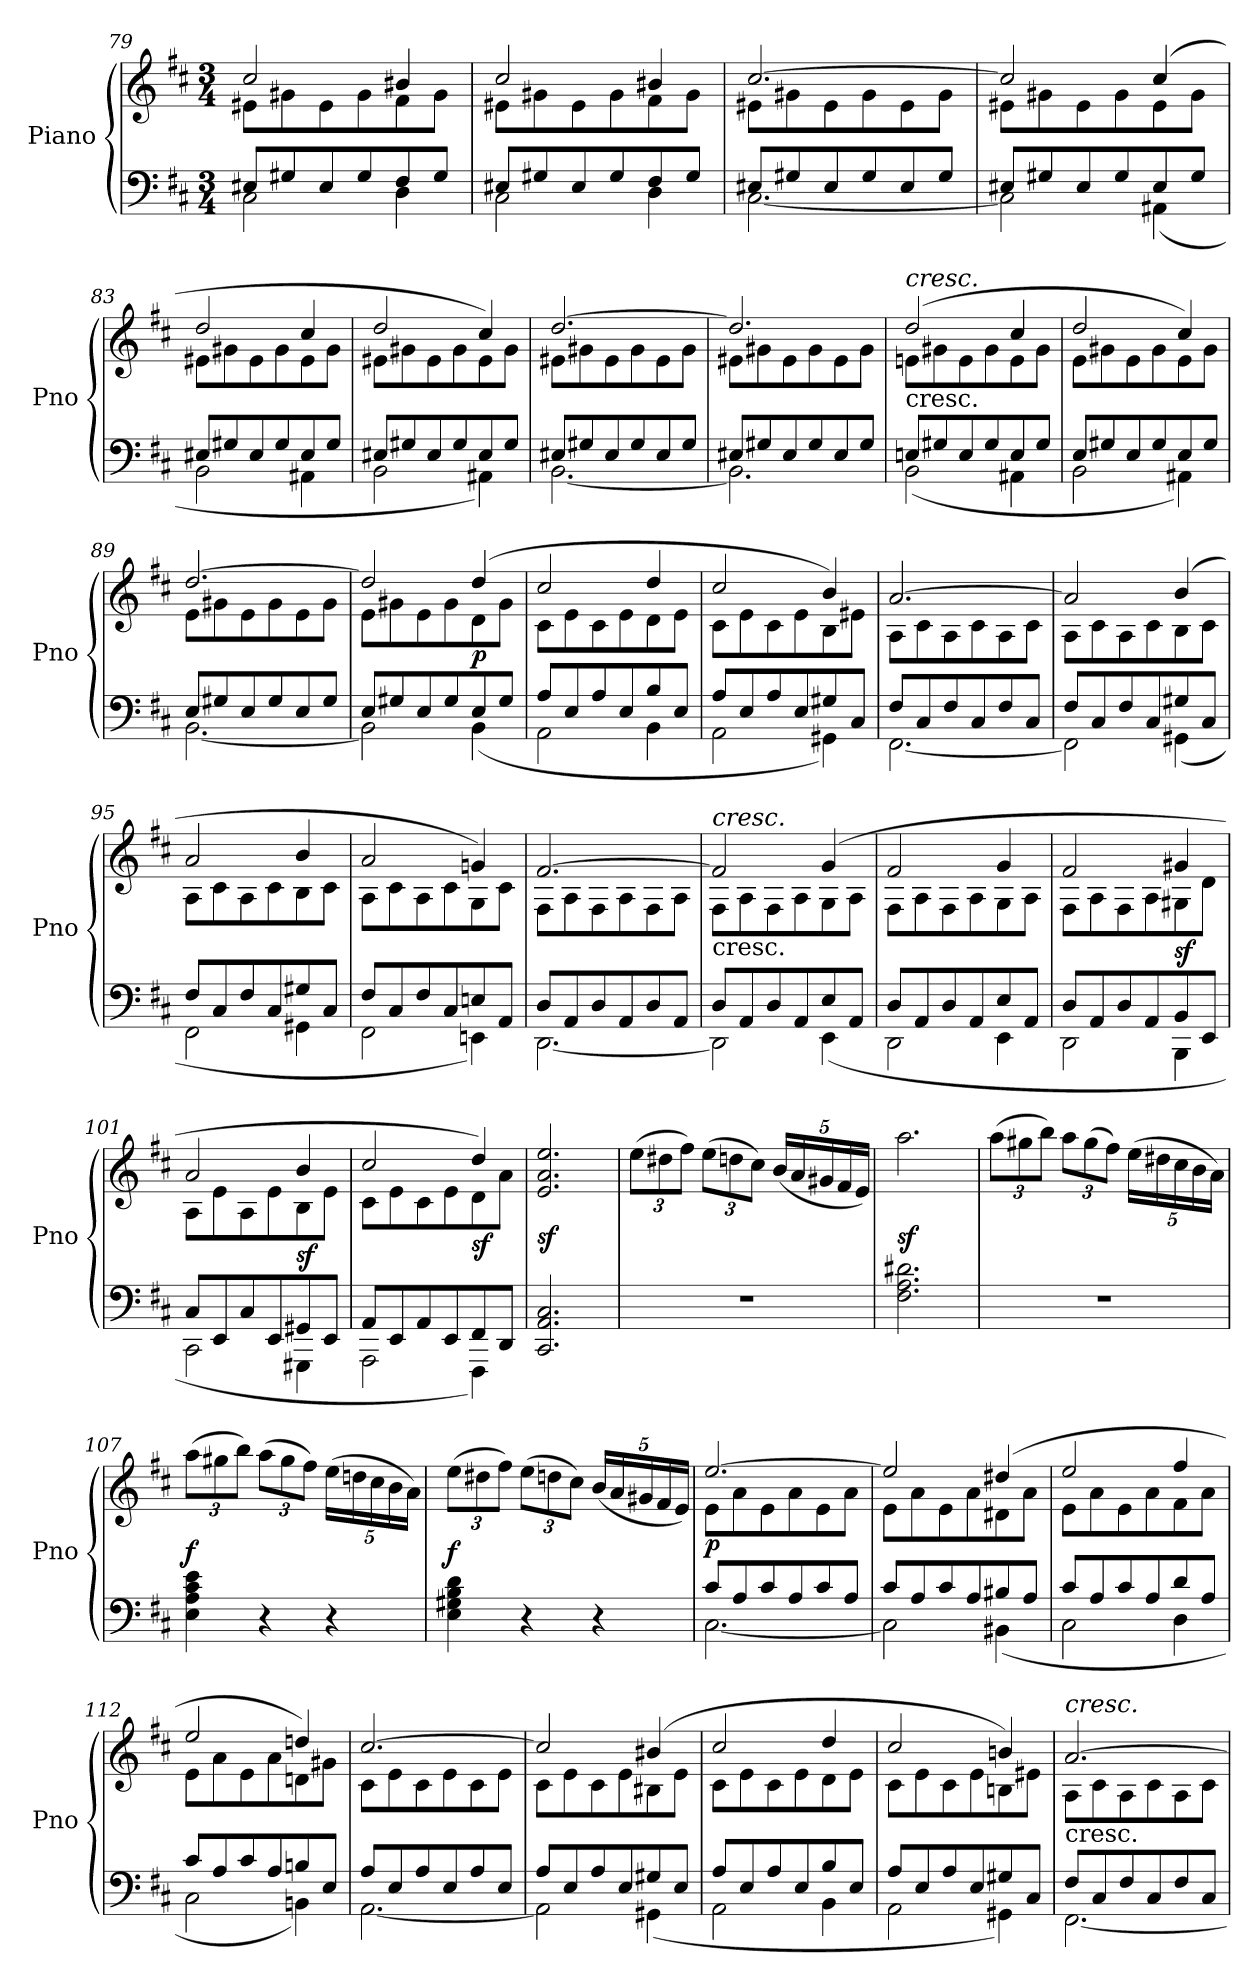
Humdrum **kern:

**kern	**kern	**dynam
*part1	*part1	*part1
*staff2	*staff1	*staff1/2
*I"Piano	*	*
*I'Pno	*	*
*clefF4	*clefG2	*
*k[f#c#]	*k[f#c#]	*
*D:	*D:	*
*M3/4	*M3/4	*
=79	=79	=79
*^	*^	*
8E#XL	2C#	2cc#	8e#XL	.
8G#X	.	.	8g#X	.
8E#	.	.	8e#	.
8G#	.	.	8g#	.
8F#	4D	4b#X	8f#	.
8G#J	.	.	8g#J	.
=80	=80	=80	=80	=80
8E#XL	2C#	2cc#	8e#XL	.
8G#X	.	.	8g#X	.
8E#	.	.	8e#	.
8G#	.	.	8g#	.
8F#	4D	4b#X	8f#	.
8G#J	.	.	8g#J	.
=81	=81	=81	=81	=81
8E#XL	[2.C#	[2.cc#	8e#XL	.
8G#X	.	.	8g#X	.
8E#	.	.	8e#	.
8G#	.	.	8g#	.
8E#	.	.	8e#	.
8G#J	.	.	8g#J	.
=82	=82	=82	=82	=82
8E#XL	2C#]	2cc#]	8e#XL	.
8G#X	.	.	8g#X	.
8E#	.	.	8e#	.
8G#	.	.	8g#	.
8E#	(4AA#X	(4cc#	8e#	.
8G#J	.	.	8g#J	.
=83	=83	=83	=83	=83
8E#XL	2BB	2dd	8e#XL	.
8G#X	.	.	8g#X	.
8E#	.	.	8e#	.
8G#	.	.	8g#	.
8E#	4AA#X	4cc#	8e#	.
8G#J	.	.	8g#J	.
=84	=84	=84	=84	=84
8E#XL	2BB	2dd	8e#XL	.
8G#X	.	.	8g#X	.
8E#	.	.	8e#	.
8G#	.	.	8g#	.
8E#	4AA#X)	4cc#)	8e#	.
8G#J	.	.	8g#J	.
=85	=85	=85	=85	=85
8E#XL	[2.BB	[2.dd	8e#XL	.
8G#X	.	.	8g#X	.
8E#	.	.	8e#	.
8G#	.	.	8g#	.
8E#	.	.	8e#	.
8G#J	.	.	8g#J	.
=86	=86	=86	=86	=86
8E#XL	2.BB]	2.dd]	8e#XL	.
8G#X	.	.	8g#X	.
8E#	.	.	8e#	.
8G#	.	.	8g#	.
8E#	.	.	8e#	.
8G#J	.	.	8g#J	.
=87	=87	=87	=87	=87
!	!	!LO:TX:c:t=cresc.	!	!
!	!	!LO:TX:a:i:t=cresc.	!	!
8EnL	(2BB	(2dd	8enL	.
8G#X	.	.	8g#X	.
8E	.	.	8e	.
8G#	.	.	8g#	.
8E	4AA#X	4cc#	8e	.
8G#J	.	.	8g#J	.
=88	=88	=88	=88	=88
8EL	2BB	2dd	8eL	.
8G#X	.	.	8g#X	.
8E	.	.	8e	.
8G#	.	.	8g#	.
8E	4AA#X)	4cc#)	8e	.
8G#J	.	.	8g#J	.
=89	=89	=89	=89	=89
8EL	[2.BB	[2.dd	8eL	.
8G#X	.	.	8g#X	.
8E	.	.	8e	.
8G#	.	.	8g#	.
8E	.	.	8e	.
8G#J	.	.	8g#J	.
=90	=90	=90	=90	=90
8EL	2BB]	2dd]	8eL	.
8G#X	.	.	8g#X	.
8E	.	.	8e	.
8G#	.	.	8g#	.
8E	(4BB	(4dd	8d	p
8G#J	.	.	8g#J	.
=91	=91	=91	=91	=91
8AL	2AA	2cc#	8c#L	.
8E	.	.	8e	.
8A	.	.	8c#	.
8E	.	.	8e	.
8B	4BB	4dd	8d	.
8EJ	.	.	8eJ	.
=92	=92	=92	=92	=92
8AL	2AA	2cc#	8c#L	.
8E	.	.	8e	.
8A	.	.	8c#	.
8E	.	.	8e	.
8G#X	4GG#X)	4b)	8B	.
8C#J	.	.	8e#XJ	.
=93	=93	=93	=93	=93
8F#L	[2.FF#	[2.a	8AL	.
8C#	.	.	8c#	.
8F#	.	.	8A	.
8C#	.	.	8c#	.
8F#	.	.	8A	.
8C#J	.	.	8c#J	.
=94	=94	=94	=94	=94
8F#L	2FF#]	2a]	8AL	.
8C#	.	.	8c#	.
8F#	.	.	8A	.
8C#	.	.	8c#	.
8G#X	(4GG#X	(4b	8B	.
8C#J	.	.	8c#J	.
=95	=95	=95	=95	=95
8F#L	2FF#	2a	8AL	.
8C#	.	.	8c#	.
8F#	.	.	8A	.
8C#	.	.	8c#	.
8G#X	4GG#X	4b	8B	.
8C#J	.	.	8c#J	.
=96	=96	=96	=96	=96
8F#L	2FF#	2a	8AL	.
8C#	.	.	8c#	.
8F#	.	.	8A	.
8C#	.	.	8c#	.
8En	4EEn)	4gn)	8G	.
8AAJ	.	.	8c#J	.
=97	=97	=97	=97	=97
8DL	[2.DD	[2.f#	8F#L	.
8AA	.	.	8A	.
8D	.	.	8F#	.
8AA	.	.	8A	.
8D	.	.	8F#	.
8AAJ	.	.	8AJ	.
=98	=98	=98	=98	=98
!	!	!LO:TX:c:t=cresc.	!	!
!	!	!LO:TX:a:i:t=cresc.	!	!
8DL	2DD]	2f#]	8F#L	.
8AA	.	.	8A	.
8D	.	.	8F#	.
8AA	.	.	8A	.
8E	(4EE	(4g	8G	.
8AAJ	.	.	8AJ	.
=99	=99	=99	=99	=99
8DL	2DD	2f#	8F#L	.
8AA	.	.	8A	.
8D	.	.	8F#	.
8AA	.	.	8A	.
8E	4EE	4g	8G	.
8AAJ	.	.	8AJ	.
=100	=100	=100	=100	=100
8DL	2DD	2f#	8F#L	.
8AA	.	.	8A	.
8D	.	.	8F#	.
8AA	.	.	8A	.
8BB	4BBB	4g#X	8G#X	sf
8EEJ	.	.	8dJ	.
=101	=101	=101	=101	=101
8C#L	2CC#	2a	8AL	.
8EE	.	.	8e	.
8C#	.	.	8A	.
8EE	.	.	8e	.
8GG#X	4GGG#X	4b	8B	sf
8EEJ	.	.	8eJ	.
=102	=102	=102	=102	=102
8AAL	2AAA	2cc#	8c#L	.
8EE	.	.	8e	.
8AA	.	.	8c#	.
8EE	.	.	8e	.
8FF#	4FFF#)	4dd)	8d	sf
8DDJ	.	.	8aJ	.
*v	*v	*	*	*
*	*v	*v	*
=103	=103	=103
2.CC# 2.AA 2.C#	2.e 2.a 2.ee	sf
=104	=104	=104
2.r	(12eeL	.
.	12dd#X	.
.	12ff#J)	.
.	(12eeL	.
.	12ddn	.
.	12cc#J)	.
.	(20bLL	.
.	20a	.
.	20g#X	.
.	20f#	.
.	20eJJ)	.
=105	=105	=105
2.F# 2.A 2.d#X	2.aa	sf
=106	=106	=106
2.r	(12aaL	.
.	12gg#X	.
.	12bbJ)	.
.	12aaL	.
.	(12gg#	.
.	12ff#J)	.
.	(20eeLL	.
.	20dd#X	.
.	20cc#	.
.	20b	.
.	20aJJ)	.
=107	=107	=107
4E 4A 4c# 4e	(12aaL	f
.	12gg#X	.
.	12bbJ)	.
4r	(12aaL	.
.	12gg#	.
.	12ff#J)	.
4r	(20eeLL	.
.	20ddn	.
.	20cc#	.
.	20b	.
.	20aJJ)	.
=108	=108	=108
4E 4G#X 4B 4d	(12eeL	f
.	12dd#X	.
.	12ff#J)	.
4r	(12eeL	.
.	12ddn	.
.	12cc#J)	.
4r	(20bLL	.
.	20a	.
.	20g#X	.
.	20f#	.
.	20eJJ)	.
=109	=109	=109
*^	*^	*
8c#L	[2.C#	[2.ee	8eL	p
8A	.	.	8a	.
8c#	.	.	8e	.
8A	.	.	8a	.
8c#	.	.	8e	.
8AJ	.	.	8aJ	.
=110	=110	=110	=110	=110
8c#L	2C#]	2ee]	8eL	.
8A	.	.	8a	.
8c#	.	.	8e	.
8A	.	.	8a	.
8B#X	(4BB#X	(4dd#X	8d#X	.
8AJ	.	.	8aJ	.
=111	=111	=111	=111	=111
8c#L	2C#	2ee	8eL	.
8A	.	.	8a	.
8c#	.	.	8e	.
8A	.	.	8a	.
8d	4D	4ff#	8f#	.
8AJ	.	.	8aJ	.
=112	=112	=112	=112	=112
8c#L	2C#	2ee	8eL	.
8A	.	.	8a	.
8c#	.	.	8e	.
8A	.	.	8a	.
8Bn	4BBn)	4ddn)	8dn	.
8EJ	.	.	8g#XJ	.
=113	=113	=113	=113	=113
8AL	[2.AA	[2.cc#	8c#L	.
8E	.	.	8e	.
8A	.	.	8c#	.
8E	.	.	8e	.
8A	.	.	8c#	.
8EJ	.	.	8eJ	.
=114	=114	=114	=114	=114
8AL	2AA]	2cc#]	8c#L	.
8E	.	.	8e	.
8A	.	.	8c#	.
8E	.	.	8e	.
8G#X	(4GG#X	(4b#X	8B#X	.
8EJ	.	.	8eJ	.
=115	=115	=115	=115	=115
8AL	2AA	2cc#	8c#L	.
8E	.	.	8e	.
8A	.	.	8c#	.
8E	.	.	8e	.
8B	4BB	4dd	8d	.
8EJ	.	.	8eJ	.
=116	=116	=116	=116	=116
8AL	2AA	2cc#	8c#L	.
8E	.	.	8e	.
8A	.	.	8c#	.
8E	.	.	8e	.
8G#X	4GG#X)	4bn)	8Bn	.
8C#J	.	.	8e#XJ	.
=117	=117	=117	=117	=117
!	!	!LO:TX:c:t=cresc.	!	!
!	!	!LO:TX:a:i:t=cresc.	!	!
8F#L	[2.FF#	[2.a	8AL	.
8C#	.	.	8c#	.
8F#	.	.	8A	.
8C#	.	.	8c#	.
8F#	.	.	8A	.
8C#J	.	.	8c#J	.
*v	*v	*	*	*
*	*v	*v	*
=	=	=
*-	*-	*-
